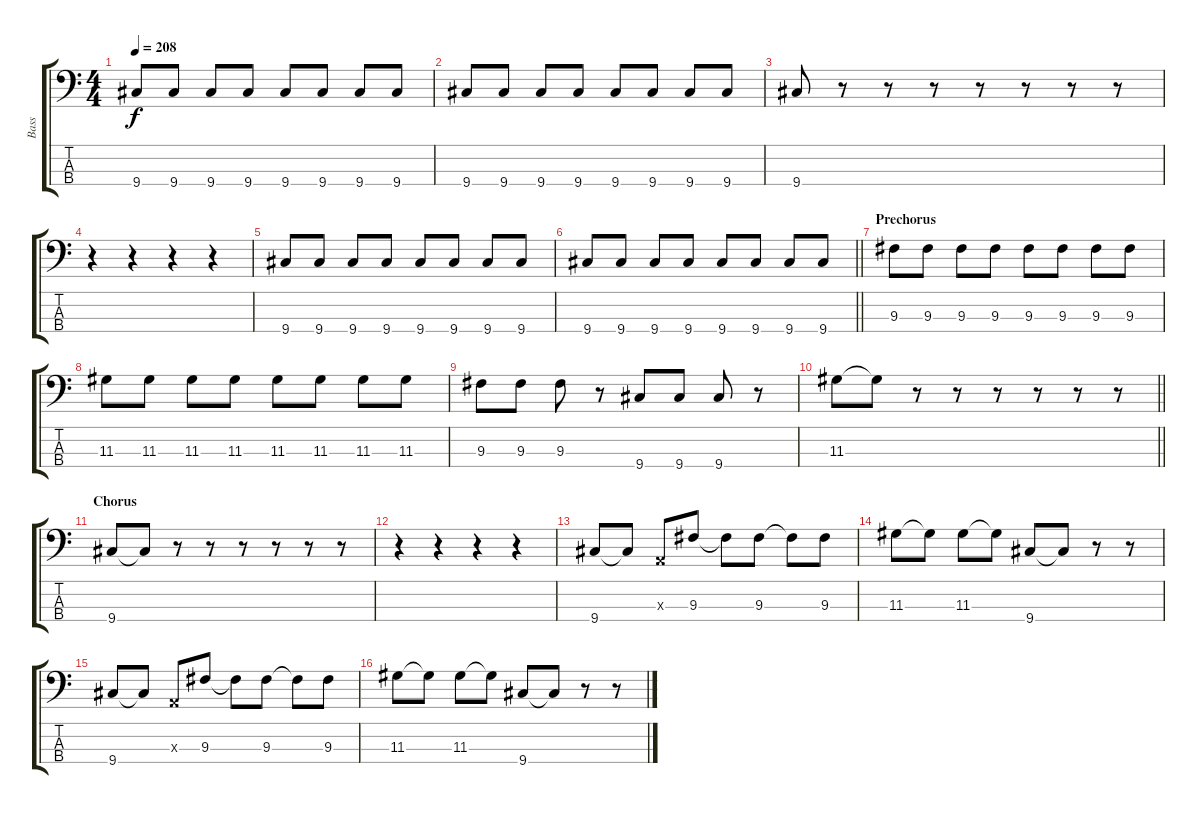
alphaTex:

\track ("Bass" "Bass") {instrument electricbassfinger}
\staff {score tabs}
\tuning (G2 D2 A1 E1) {hide}
\ts (4 4)
\tempo 208
\clef f4
\ks c
9.4.8{dy f} 9.4.8 9.4.8 9.4.8 9.4.8 9.4.8 9.4.8 9.4.8 |
9.4.8 9.4.8 9.4.8 9.4.8 9.4.8 9.4.8 9.4.8 9.4.8 |
9.4.8 r.8 r.8 r.8 r.8 r.8 r.8 r.8 |
r.4 r.4 r.4 r.4 |
9.4.8 9.4.8 9.4.8 9.4.8 9.4.8 9.4.8 9.4.8 9.4.8 |
\barLineRight lightlight
9.4.8 9.4.8 9.4.8 9.4.8 9.4.8 9.4.8 9.4.8 9.4.8 |
\section ("" "Prechorus")
9.3.8 9.3.8 9.3.8 9.3.8 9.3.8 9.3.8 9.3.8 9.3.8 |
11.3.8 11.3.8 11.3.8 11.3.8 11.3.8 11.3.8 11.3.8 11.3.8 |
9.3.8 9.3.8 9.3.8 r.8 9.4.8 9.4.8 9.4.8 r.8 |
\barLineRight lightlight
11.3.8 11.3{t}.8 r.8 r.8 r.8 r.8 r.8 r.8 |
\section ("" "Chorus")
9.4.8 9.4{t}.8 r.8 r.8 r.8 r.8 r.8 r.8 |
r.4 r.4 r.4 r.4 |
9.4.8 9.4{t}.8 0.3{x}.8 9.3.8 9.3{t}.8 9.3.8 9.3{t}.8 9.3.8 |
11.3.8 11.3{t}.8 11.3.8 11.3{t}.8 9.4.8 9.4{t}.8 r.8 r.8 |
9.4.8 9.4{t}.8 0.3{x}.8 9.3.8 9.3{t}.8 9.3.8 9.3{t}.8 9.3.8 |
11.3.8 11.3{t}.8 11.3.8 11.3{t}.8 9.4.8 9.4{t}.8 r.8 r.8
